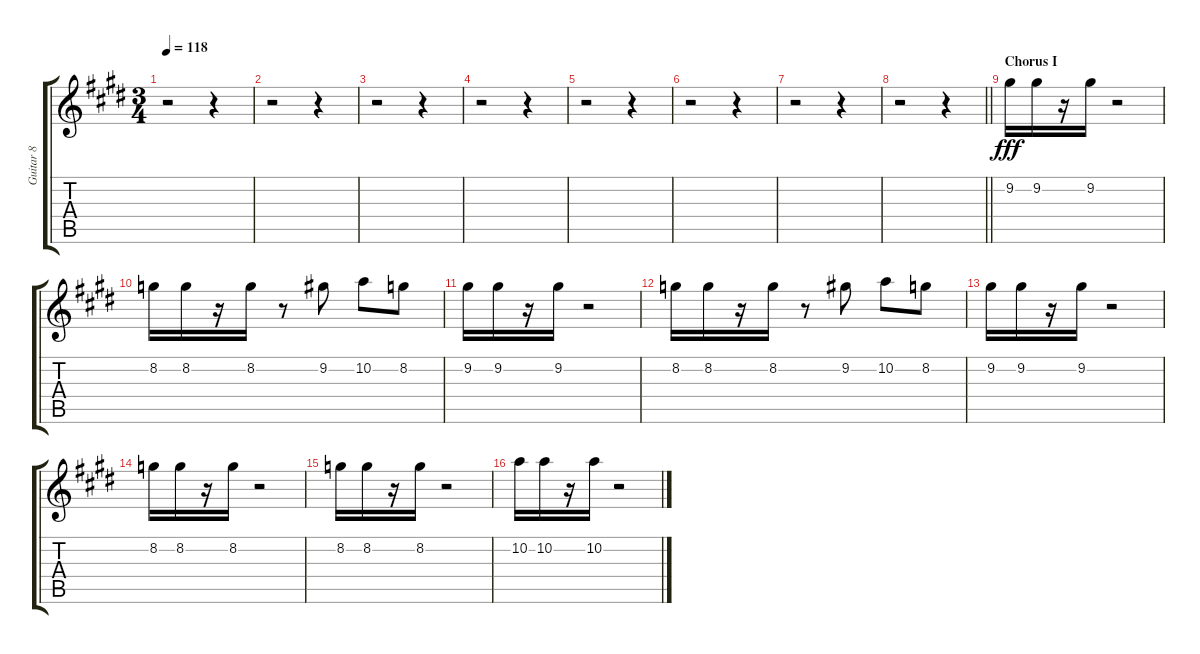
\track ("Guitar 8" "Guitar 8") {instrument distortionguitar}
\staff {score tabs}
\tuning (E4 B3 G3 D3 A2 E2) {hide}
\ts (3 4)
\tempo 118
\clef g2
\ks e
r.2{dy fff} r.4 |
r.2 r.4 |
r.2 r.4 |
r.2 r.4 |
r.2 r.4 |
r.2 r.4 |
r.2 r.4 |
\barLineRight lightlight
r.2 r.4 |
\section ("" "Chorus I")
9.2.16 9.2.16 r.16 9.2.16 r.2 |
8.2.16 8.2.16 r.16 8.2.16 r.8 9.2.8 10.2.8 8.2.8 |
9.2.16 9.2.16 r.16 9.2.16 r.2 |
8.2.16 8.2.16 r.16 8.2.16 r.8 9.2.8 10.2.8 8.2.8 |
9.2.16 9.2.16 r.16 9.2.16 r.2 |
8.2.16 8.2.16 r.16 8.2.16 r.2 |
8.2.16 8.2.16 r.16 8.2.16 r.2 |
10.2.16 10.2.16 r.16 10.2.16 r.2
